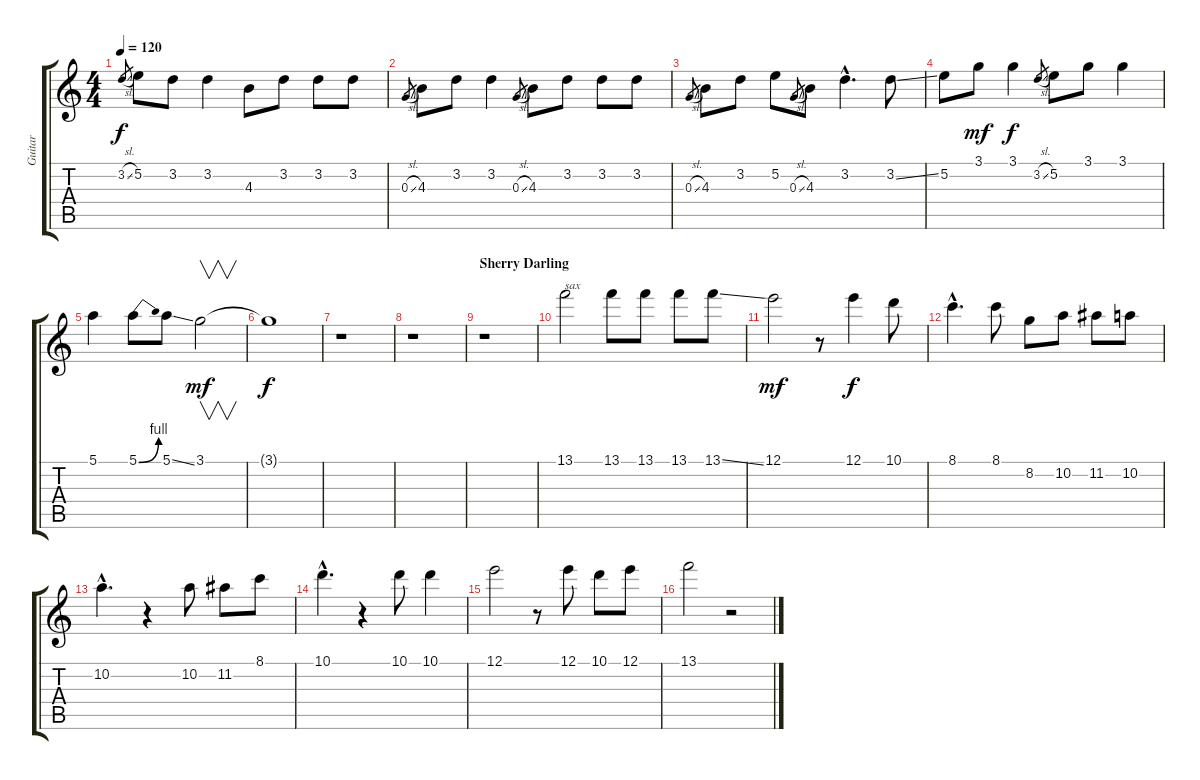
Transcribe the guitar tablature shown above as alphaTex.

\track ("Guitar " "Guitar ") {instrument acousticguitarsteel}
\staff {score tabs}
\tuning (E4 B3 G3 D3 A2 E2) {hide}
\ts (4 4)
\tempo 120
\clef g2
\ks c
3.2{sl}.8{gr dy f} 5.2.8 3.2.8 3.2.4 4.3.8 3.2.8 3.2.8 3.2.8 |
0.3{sl}.8{gr} 4.3.8 3.2.8 3.2.4 0.3{sl}.8{gr} 4.3.8 3.2.8 3.2.8 3.2.8 |
0.3{sl}.8{gr} 4.3.8 3.2.8 5.2.8 0.3{sl}.8{gr} 4.3.8 3.2{hac}.4{d} 3.2{ss}.8 |
5.2.8 3.1.8{dy mf} 3.1.4{dy f} 3.2{sl}.8{gr} 5.2.8 3.1.8 3.1.4 |
5.1.4 5.1{be (bend 0 0 60 4)}.8 5.1{ss}.8 3.1.2{v dy mf} |
3.1{t}.1{dy f} |
r.1 |
r.1 |
\section ("" "Sherry Darling")
r.1{instrument tenorsax} |
13.1.2{txt "sax"} 13.1.8 13.1.8 13.1.8 13.1{ss}.8 |
12.1.2{dy mf} r.8 12.1.4{dy f} 10.1.8 |
8.1{hac}.4{d} 8.1.8 8.2.8 10.2.8 11.2.8 10.2.8 |
10.2{hac}.4{d} r.4 10.2.8 11.2.8 8.1.8 |
10.1{hac}.4{d} r.4 10.1.8 10.1.4 |
12.1.2 r.8 12.1.8 10.1.8 12.1.8 |
13.1.2 r.2
